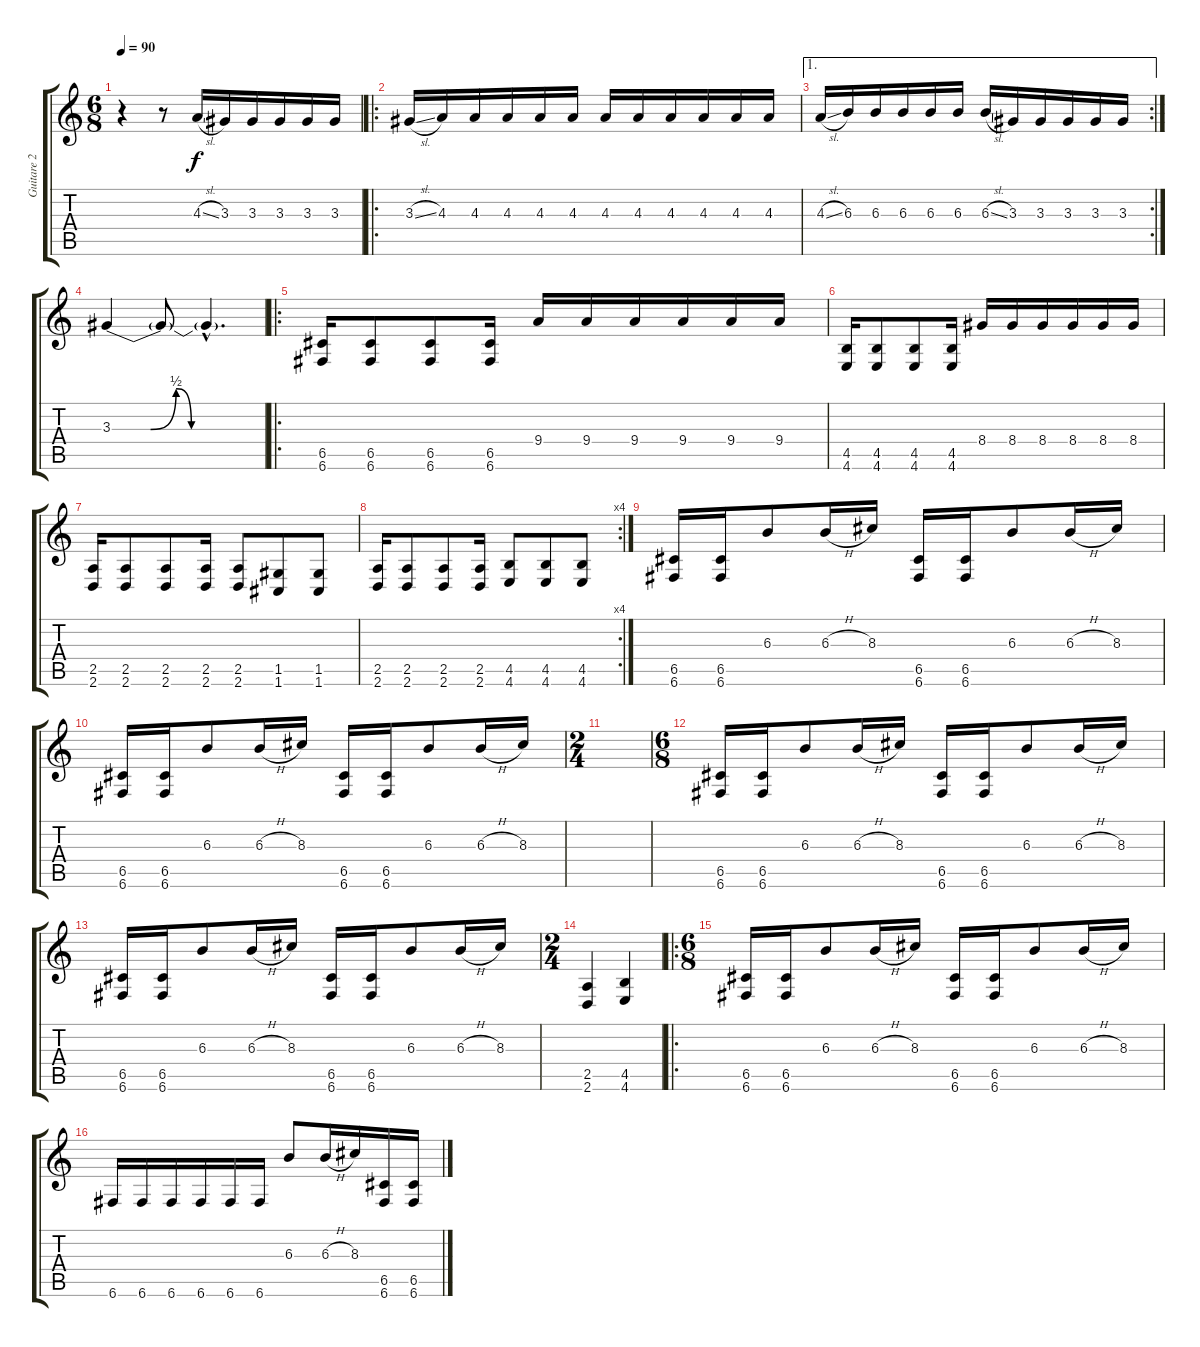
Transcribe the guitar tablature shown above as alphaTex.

\track ("Guitare 2 (Padge)" "Guitare 2 ") {instrument distortionguitar}
\staff {score tabs}
\tuning (D4 A3 F3 C3 G2 C2) {hide}
\ts (6 8)
\tempo 90
\clef g2
\ks c
r.4{dy f} r.8 4.3{sl}.16 3.3.16 3.3.16 3.3.16 3.3.16 3.3.16 |
\ro
3.3{sl}.16 4.3.16 4.3.16 4.3.16 4.3.16 4.3.16 4.3.16 4.3.16 4.3.16 4.3.16 4.3.16 4.3.16 |
\ae 1
\rc 2
4.3{sl}.16 6.3.16 6.3.16 6.3.16 6.3.16 6.3.16 6.3{sl}.16 3.3.16 3.3.16 3.3.16 3.3.16 3.3.16 |
3.3{be (custom 0 0 15 0 25 2 31 0 60 0)}.4 3.3{t}.8 3.3{hac t}.4{d} |
\ro
(6.5 6.6).16 (6.5 6.6).8 (6.5 6.6).8 (6.5 6.6).16 9.4.16 9.4.16 9.4.16 9.4.16 9.4.16 9.4.16 |
(4.5 4.6).16 (4.5 4.6).8 (4.5 4.6).8 (4.5 4.6).16 8.4.16 8.4.16 8.4.16 8.4.16 8.4.16 8.4.16 |
(2.5 2.6).16 (2.5 2.6).8 (2.5 2.6).8 (2.5 2.6).16 (2.5 2.6).8 (1.5 1.6).8 (1.5 1.6).8 |
\rc 4
(2.5 2.6).16 (2.5 2.6).8 (2.5 2.6).8 (2.5 2.6).16 (4.5 4.6).8 (4.5 4.6).8 (4.5 4.6).8 |
(6.5 6.6).16 (6.5 6.6).16 6.3.8 6.3{h}.16 8.3.16 (6.5 6.6).16 (6.5 6.6).16 6.3.8 6.3{h}.16 8.3.16 |
(6.5 6.6).16 (6.5 6.6).16 6.3.8 6.3{h}.16 8.3.16 (6.5 6.6).16 (6.5 6.6).16 6.3.8 6.3{h}.16 8.3.16 |
\ts (2 4)
|
\ts (6 8)
(6.5 6.6).16 (6.5 6.6).16 6.3.8 6.3{h}.16 8.3.16 (6.5 6.6).16 (6.5 6.6).16 6.3.8 6.3{h}.16 8.3.16 |
(6.5 6.6).16 (6.5 6.6).16 6.3.8 6.3{h}.16 8.3.16 (6.5 6.6).16 (6.5 6.6).16 6.3.8 6.3{h}.16 8.3.16 |
\ts (2 4)
(2.5 2.6).4 (4.5 4.6).4 |
\ro
\ts (6 8)
(6.5 6.6).16 (6.5 6.6).16 6.3.8 6.3{h}.16 8.3.16 (6.5 6.6).16 (6.5 6.6).16 6.3.8 6.3{h}.16 8.3.16 |
6.6.16 6.6.16 6.6.16 6.6.16 6.6.16 6.6.16 6.3.8 6.3{h}.16 8.3.16 (6.5 6.6).16 (6.5 6.6).16
